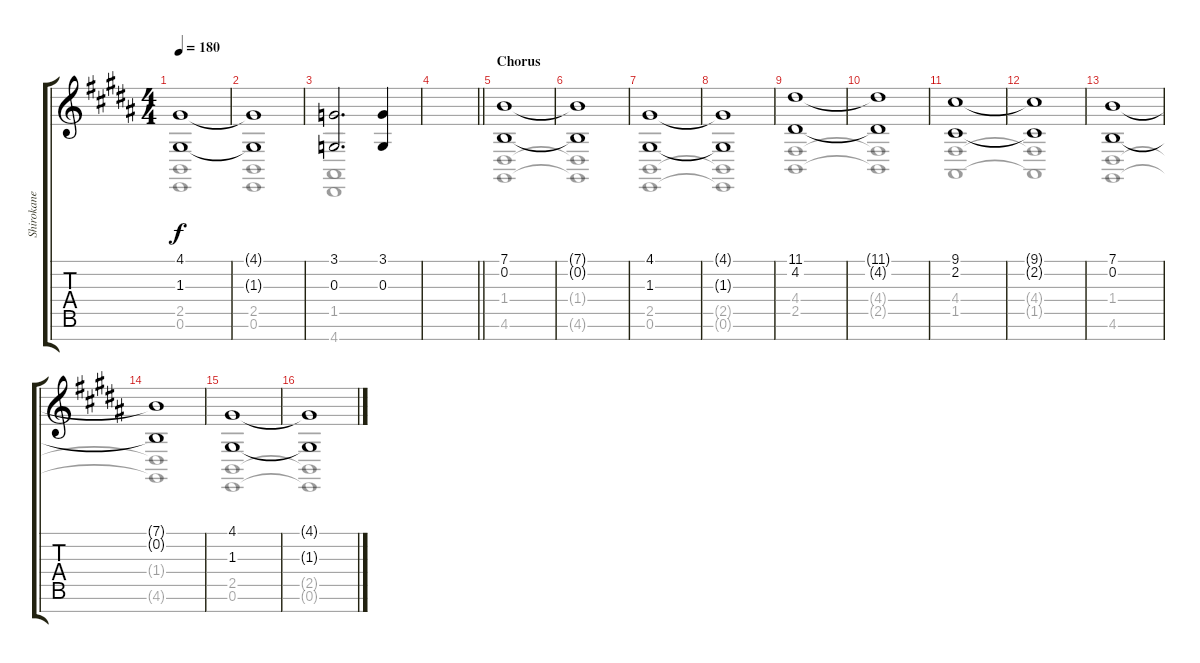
\track ("Shirokane Rinko" "Shirokane ") {instrument acousticgrandpiano}
\staff {score tabs}
\tuning (E4 B3 G3 D3 A2 E2 B1) {hide}
\voice
\ts (4 4)
\tempo 180
\clef g2
\ks b
(4.1 1.3).1{dy f} |
(4.1{t} 1.3{t}).1 |
(3.1 0.3).2{d} (3.1 0.3).4 |
\barLineRight lightlight
|
\section ("" "Chorus")
(7.1 0.2).1 |
(7.1{t} 0.2{t}).1 |
(4.1 1.3).1 |
(4.1{t} 1.3{t}).1 |
(11.1 4.2).1 |
(11.1{t} 4.2{t}).1 |
(9.1 2.2).1 |
(9.1{t} 2.2{t}).1 |
(7.1 0.2).1 |
(7.1{t} 0.2{t}).1 |
(4.1 1.3).1 |
(4.1{t} 1.3{t}).1
\voice
\clef g2
\ottava regular
\simile none
\ks b
(2.5 0.6).1{dy f} |
(2.5 0.6).1 |
(1.5 4.7).1 |
\barLineRight lightlight
|
(1.4 4.6).1 |
(1.4{t} 4.6{t}).1 |
(2.5 0.6).1 |
(2.5{t} 0.6{t}).1 |
(4.4 2.5).1 |
(4.4{t} 2.5{t}).1 |
(4.4 1.5).1 |
(4.4{t} 1.5{t}).1 |
(1.4 4.6).1 |
(1.4{t} 4.6{t}).1 |
(2.5 0.6).1 |
(2.5{t} 0.6{t}).1
